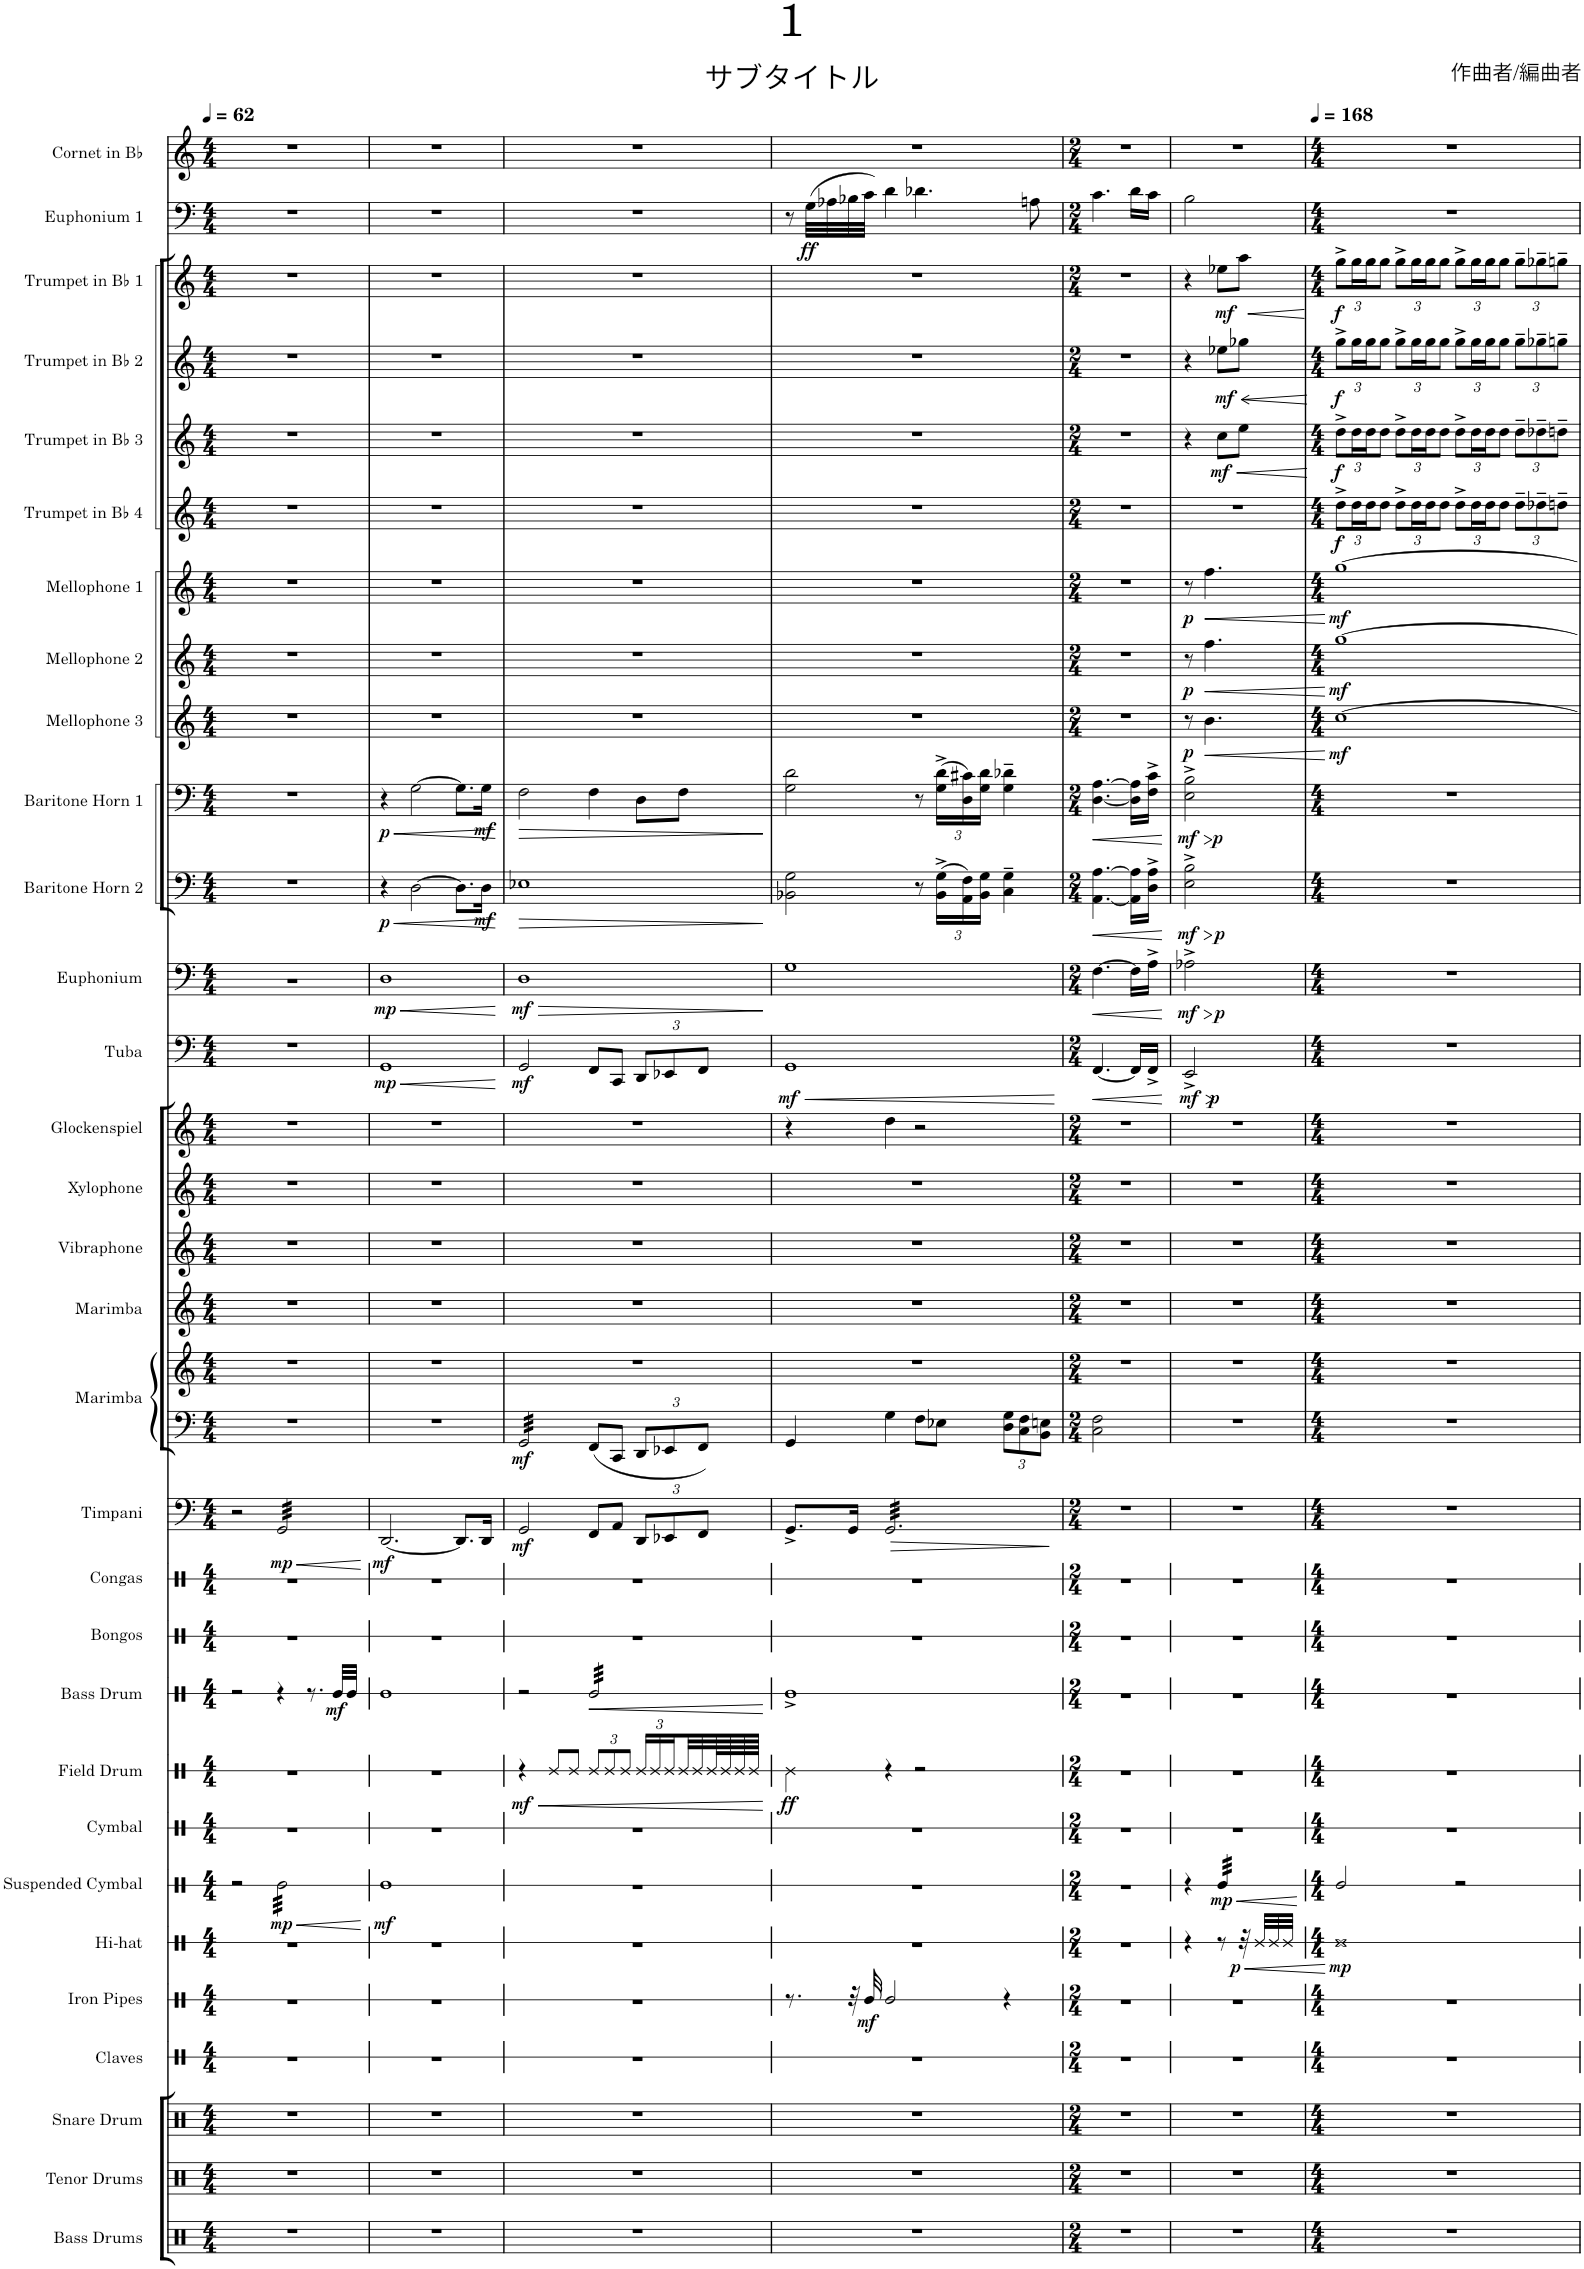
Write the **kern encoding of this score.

**kern	**kern	**kern	**kern	**kern	**dynam	**kern	**dynam	**kern	**dynam	**kern	**kern	**dynam	**kern	**dynam	**kern	**kern	**kern	**dynam	**kern	**kern	**dynam	**kern	**kern	**kern	**kern	**kern	**dynam	**kern	**dynam	**kern	**dynam	**kern	**dynam	**kern	**dynam	**kern	**dynam	**kern	**dynam	**kern	**dynam	**kern	**dynam	**kern	**dynam	**kern	**dynam	**kern	**dynam	**kern
*part31	*part30	*part29	*part28	*part27	*part27	*part26	*part26	*part25	*part25	*part24	*part23	*part23	*part22	*part22	*part21	*part20	*part19	*part19	*part18	*part18	*part18	*part17	*part16	*part15	*part14	*part13	*part13	*part12	*part12	*part11	*part11	*part10	*part10	*part9	*part9	*part8	*part8	*part7	*part7	*part6	*part6	*part5	*part5	*part4	*part4	*part3	*part3	*part2	*part2	*part1
*staff32	*staff31	*staff30	*staff29	*staff28	*staff28	*staff27	*staff27	*staff26	*staff26	*staff25	*staff24	*staff24	*staff23	*staff23	*staff22	*staff21	*staff20	*staff20	*staff19	*staff18	*staff18/19	*staff17	*staff16	*staff15	*staff14	*staff13	*staff13	*staff12	*staff12	*staff11	*staff11	*staff10	*staff10	*staff9	*staff9	*staff8	*staff8	*staff7	*staff7	*staff6	*staff6	*staff5	*staff5	*staff4	*staff4	*staff3	*staff3	*staff2	*staff2	*staff1
*I"Bass Drums	*I"Tenor Drums	*I"Snare Drum	*I"Claves	*I"Iron Pipes	*	*I"Hi-hat	*	*I"Suspended Cymbal	*	*I"Cymbal	*I"Field Drum	*	*I"Bass Drum	*	*I"Bongos	*I"Congas	*I"Timpani	*	*I"Marimba	*	*	*I"Marimba	*I"Vibraphone	*I"Xylophone	*I"Glockenspiel	*I"Tuba	*	*I"Euphonium	*	*I"Baritone Horn 2	*	*I"Baritone Horn 1	*	*I"Mellophone 3	*	*I"Mellophone 2	*	*I"Mellophone 1	*	*I"Trumpet in Bb 4	*	*I"Trumpet in Bb 3	*	*I"Trumpet in Bb 2	*	*I"Trumpet in Bb 1	*	*I"Euphonium 1	*	*I"Cornet in Bb
*I'B.D.	*I'T.D.	*I'S.D.	*I'Clv.	*I'Ir. Pi.	*	*I'Hi-hat	*	*I'Sus. Cym.	*	*I'Cym.	*I'Field Dr.	*	*I'BD	*	*I'Bon.	*I'Con.	*I'Timp.	*	*I'Mrm.	*	*	*I'Mrm.	*I'Vib.	*I'Xyl.	*I'Glock.	*I'Tba.	*	*I'Euph.	*	*I'Bar. Hn. 2	*	*I'Bar. Hn. 1	*	*I'Mello. 3	*	*I'Mello. 2	*	*I'Mello. 1	*	*I'Tpt. in Bb 4	*	*I'Tpt. in Bb 3	*	*I'Tpt. in Bb 2	*	*I'Tpt. in Bb 1	*	*I'Euph. 1	*	*I'Cnt. in Bb
*	*	*	*stria1	*stria1	*	*stria1	*	*stria1	*	*stria1	*stria1	*	*stria1	*	*stria1	*stria1	*	*	*	*	*	*	*	*	*	*	*	*	*	*	*	*	*	*	*	*	*	*	*	*	*	*	*	*	*	*	*	*	*	*
*clefX	*clefX	*clefX	*clefX	*clefX	*	*clefX	*	*clefX	*	*clefX	*clefX	*	*clefX	*	*clefX	*clefX	*clefF4	*	*clefF4	*clefG2	*	*clefG2	*clefG2	*clefG2	*clefG2	*clefF4	*	*clefF4	*	*clefF4	*	*clefF4	*	*clefG2	*	*clefG2	*	*clefG2	*	*clefG2	*	*clefG2	*	*clefG2	*	*clefG2	*	*clefF4	*	*clefG2
*	*	*	*	*	*	*	*	*	*	*	*	*	*	*	*	*	*	*	*	*	*	*	*	*Trd-7c-12	*Trd-14c-24	*	*	*	*	*Trd4c7	*	*Trd4c7	*	*Trd4c7	*	*Trd4c7	*	*Trd4c7	*	*Trd1c2	*	*Trd1c2	*	*Trd1c2	*	*Trd1c2	*	*	*	*Trd1c2
*k[]	*k[]	*k[]	*k[]	*k[]	*	*k[]	*	*k[]	*	*k[]	*k[]	*	*k[]	*	*k[]	*k[]	*k[]	*	*k[]	*k[]	*	*k[]	*k[]	*k[]	*k[]	*k[]	*	*k[]	*	*k[]	*	*k[]	*	*k[]	*	*k[]	*	*k[]	*	*k[]	*	*k[]	*	*k[]	*	*k[]	*	*k[]	*	*k[]
*M4/4	*M4/4	*M4/4	*M4/4	*M4/4	*	*M4/4	*	*M4/4	*	*M4/4	*M4/4	*	*M4/4	*	*M4/4	*M4/4	*M4/4	*	*M4/4	*M4/4	*	*M4/4	*M4/4	*M4/4	*M4/4	*M4/4	*	*M4/4	*	*M4/4	*	*M4/4	*	*M4/4	*	*M4/4	*	*M4/4	*	*M4/4	*	*M4/4	*	*M4/4	*	*M4/4	*	*M4/4	*	*M4/4
*MM62	*MM62	*MM62	*MM62	*MM62	*	*MM62	*	*MM62	*	*MM62	*MM62	*	*MM62	*	*MM62	*MM62	*MM62	*	*MM62	*MM62	*	*MM62	*MM62	*MM62	*MM62	*MM62	*	*MM62	*	*MM62	*	*MM62	*	*MM62	*	*MM62	*	*MM62	*	*MM62	*	*MM62	*	*MM62	*	*MM62	*	*MM62	*	*MM62
=1	=1	=1	=1	=1	=1	=1	=1	=1	=1	=1	=1	=1	=1	=1	=1	=1	=1	=1	=1	=1	=1	=1	=1	=1	=1	=1	=1	=1	=1	=1	=1	=1	=1	=1	=1	=1	=1	=1	=1	=1	=1	=1	=1	=1	=1	=1	=1	=1	=1	=1
1r	1r	1r	1r	1r	.	1r	.	2r	.	1r	1r	.	2r	.	1r	1r	2r	.	1r	1r	.	1r	1r	1r	1r	1r	.	1rBB	.	1r	.	1r	.	1r	.	1r	.	1r	.	1r	.	1r	.	1r	.	1r	.	1r	.	1r
!	!	!	!	!	!	!	!	!	!LO:HP:b	!	!	!	!	!	!	!	!	!LO:HP:b	!	!	!	!	!	!	!	!	!	!	!	!	!	!	!	!	!	!	!	!	!	!	!	!	!	!	!	!	!	!	!	!
!	!	!	!	!	!	!	!	!	!LO:DY:n=1:b	!	!	!	!	!	!	!	!	!LO:DY:n=1:b	!	!	!	!	!	!	!	!	!	!	!	!	!	!	!	!	!	!	!	!	!	!	!	!	!	!	!	!	!	!	!	!
*	*	*	*	*	*	*	*	*tremolo	*	*	*	*	*	*	*	*	*	*	*	*	*	*	*	*	*	*	*	*	*	*	*	*	*	*	*	*	*	*	*	*	*	*	*	*	*	*	*	*	*	*
*	*	*	*	*	*	*	*	*	*	*	*	*	*	*	*	*	*tremolo	*	*	*	*	*	*	*	*	*	*	*	*	*	*	*	*	*	*	*	*	*	*	*	*	*	*	*	*	*	*	*	*	*
.	.	.	.	.	.	.	.	32Re\LLL	< mp	.	.	.	4r	.	.	.	32GG/LLL	< mp	.	.	.	.	.	.	.	.	.	.	.	.	.	.	.	.	.	.	.	.	.	.	.	.	.	.	.	.	.	.	.	.
.	.	.	.	.	.	.	.	32Re\	.	.	.	.	.	.	.	.	32GG/	.	.	.	.	.	.	.	.	.	.	.	.	.	.	.	.	.	.	.	.	.	.	.	.	.	.	.	.	.	.	.	.	.
.	.	.	.	.	.	.	.	32Re\	.	.	.	.	.	.	.	.	32GG/	.	.	.	.	.	.	.	.	.	.	.	.	.	.	.	.	.	.	.	.	.	.	.	.	.	.	.	.	.	.	.	.	.
.	.	.	.	.	.	.	.	32Re\	.	.	.	.	.	.	.	.	32GG/	.	.	.	.	.	.	.	.	.	.	.	.	.	.	.	.	.	.	.	.	.	.	.	.	.	.	.	.	.	.	.	.	.
.	.	.	.	.	.	.	.	32Re\	.	.	.	.	.	.	.	.	32GG/	.	.	.	.	.	.	.	.	.	.	.	.	.	.	.	.	.	.	.	.	.	.	.	.	.	.	.	.	.	.	.	.	.
.	.	.	.	.	.	.	.	32Re\	.	.	.	.	.	.	.	.	32GG/	.	.	.	.	.	.	.	.	.	.	.	.	.	.	.	.	.	.	.	.	.	.	.	.	.	.	.	.	.	.	.	.	.
.	.	.	.	.	.	.	.	32Re\	.	.	.	.	.	.	.	.	32GG/	.	.	.	.	.	.	.	.	.	.	.	.	.	.	.	.	.	.	.	.	.	.	.	.	.	.	.	.	.	.	.	.	.
.	.	.	.	.	.	.	.	32Re\	.	.	.	.	.	.	.	.	32GG/	.	.	.	.	.	.	.	.	.	.	.	.	.	.	.	.	.	.	.	.	.	.	.	.	.	.	.	.	.	.	.	.	.
.	.	.	.	.	.	.	.	32Re\	.	.	.	.	8.r	.	.	.	32GG/	.	.	.	.	.	.	.	.	.	.	.	.	.	.	.	.	.	.	.	.	.	.	.	.	.	.	.	.	.	.	.	.	.
.	.	.	.	.	.	.	.	32Re\	.	.	.	.	.	.	.	.	32GG/	.	.	.	.	.	.	.	.	.	.	.	.	.	.	.	.	.	.	.	.	.	.	.	.	.	.	.	.	.	.	.	.	.
.	.	.	.	.	.	.	.	32Re\	.	.	.	.	.	.	.	.	32GG/	.	.	.	.	.	.	.	.	.	.	.	.	.	.	.	.	.	.	.	.	.	.	.	.	.	.	.	.	.	.	.	.	.
.	.	.	.	.	.	.	.	32Re\	.	.	.	.	.	.	.	.	32GG/	.	.	.	.	.	.	.	.	.	.	.	.	.	.	.	.	.	.	.	.	.	.	.	.	.	.	.	.	.	.	.	.	.
.	.	.	.	.	.	.	.	32Re\	.	.	.	.	.	.	.	.	32GG/	.	.	.	.	.	.	.	.	.	.	.	.	.	.	.	.	.	.	.	.	.	.	.	.	.	.	.	.	.	.	.	.	.
.	.	.	.	.	.	.	.	32Re\	.	.	.	.	.	.	.	.	32GG/	.	.	.	.	.	.	.	.	.	.	.	.	.	.	.	.	.	.	.	.	.	.	.	.	.	.	.	.	.	.	.	.	.
!	!	!	!	!	!	!	!	!	!	!	!	!	!	!LO:DY:b	!	!	!	!	!	!	!	!	!	!	!	!	!	!	!	!	!	!	!	!	!	!	!	!	!	!	!	!	!	!	!	!	!	!	!	!
.	.	.	.	.	.	.	.	32Re\	.	.	.	.	32Re/LLL	mf	.	.	32GG/	.	.	.	.	.	.	.	.	.	.	.	.	.	.	.	.	.	.	.	.	.	.	.	.	.	.	.	.	.	.	.	.	.
.	.	.	.	.	.	.	.	32Re\JJJ	.	.	.	.	32Re/JJJ	.	.	.	32GG/JJJ	.	.	.	.	.	.	.	.	.	.	.	.	.	.	.	.	.	.	.	.	.	.	.	.	.	.	.	.	.	.	.	.	.
*	*	*	*	*	*	*	*	*	*	*	*	*	*	*	*	*	*Xtremolo	*	*	*	*	*	*	*	*	*	*	*	*	*	*	*	*	*	*	*	*	*	*	*	*	*	*	*	*	*	*	*	*	*
*	*	*	*	*	*	*	*	*Xtremolo	*	*	*	*	*	*	*	*	*	*	*	*	*	*	*	*	*	*	*	*	*	*	*	*	*	*	*	*	*	*	*	*	*	*	*	*	*	*	*	*	*	*
.	.	.	.	.	.	.	.	.	[	.	.	.	.	.	.	.	.	[	.	.	.	.	.	.	.	.	.	.	.	.	.	.	.	.	.	.	.	.	.	.	.	.	.	.	.	.	.	.	.	.
=2	=2	=2	=2	=2	=2	=2	=2	=2	=2	=2	=2	=2	=2	=2	=2	=2	=2	=2	=2	=2	=2	=2	=2	=2	=2	=2	=2	=2	=2	=2	=2	=2	=2	=2	=2	=2	=2	=2	=2	=2	=2	=2	=2	=2	=2	=2	=2	=2	=2	=2
!	!	!	!	!	!	!	!	!	!LO:DY:b	!	!	!	!	!	!	!	!	!LO:DY:b	!	!	!	!	!	!	!	!	!LO:HP:b	!	!LO:HP:b	!	!LO:HP:b	!	!LO:HP:b	!	!	!	!	!	!	!	!	!	!	!	!	!	!	!	!	!
!	!	!	!	!	!	!	!	!	!	!	!	!	!	!	!	!	!	!	!	!	!	!	!	!	!	!	!LO:DY:n=1:b	!	!LO:DY:n=1:b	!	!LO:DY:n=1:b	!	!LO:DY:n=1:b	!	!	!	!	!	!	!	!	!	!	!	!	!	!	!	!	!
1r	1r	1r	1r	1r	.	1r	.	1Re	mf	1r	1r	.	1Re	.	1r	1r	[2.DD/	mf	1r	1r	.	1r	1r	1r	1r	1GG	< mp	1D	< mp	4r	< p	4r	< p	1r	.	1r	.	1r	.	1r	.	1r	.	1r	.	1r	.	1r	.	1r
.	.	.	.	.	.	.	.	.	.	.	.	.	.	.	.	.	.	.	.	.	.	.	.	.	.	.	.	.	.	[2D\	.	[2G\	.	.	.	.	.	.	.	.	.	.	.	.	.	.	.	.	.	.
.	.	.	.	.	.	.	.	.	.	.	.	.	.	.	.	.	8.DD/L]	.	.	.	.	.	.	.	.	.	.	.	.	8.D\L]	.	8.G\L]	.	.	.	.	.	.	.	.	.	.	.	.	.	.	.	.	.	.
!	!	!	!	!	!	!	!	!	!	!	!	!	!	!	!	!	!	!	!	!	!	!	!	!	!	!	!	!	!	!	!LO:DY:n=2:b	!	!LO:DY:n=2:b	!	!	!	!	!	!	!	!	!	!	!	!	!	!	!	!	!
.	.	.	.	.	.	.	.	.	.	.	.	.	.	.	.	.	16DD/Jk	.	.	.	.	.	.	.	.	.	.	.	.	16D\Jk	mf	16G\Jk	mf	.	.	.	.	.	.	.	.	.	.	.	.	.	.	.	.	.
.	.	.	.	.	.	.	.	.	.	.	.	.	.	.	.	.	.	.	.	.	.	.	.	.	.	.	[	.	[	.	[	.	[	.	.	.	.	.	.	.	.	.	.	.	.	.	.	.	.	.
=3	=3	=3	=3	=3	=3	=3	=3	=3	=3	=3	=3	=3	=3	=3	=3	=3	=3	=3	=3	=3	=3	=3	=3	=3	=3	=3	=3	=3	=3	=3	=3	=3	=3	=3	=3	=3	=3	=3	=3	=3	=3	=3	=3	=3	=3	=3	=3	=3	=3	=3
!	!	!	!	!	!	!	!	!	!	!	!	!LO:HP:b	!	!	!	!	!	!	!	!	!	!	!	!	!	!	!	!	!LO:HP:b	!	!LO:HP:b	!	!LO:HP:b	!	!	!	!	!	!	!	!	!	!	!	!	!	!	!	!	!
!	!	!	!	!	!	!	!	!	!	!	!	!LO:DY:n=1:b	!	!	!	!	!	!LO:DY:b	!	!	!LO:DY:b=2	!	!	!	!	!	!LO:DY:b	!	!LO:DY:n=1:b	!	!	!	!	!	!	!	!	!	!	!	!	!	!	!	!	!	!	!	!	!
*	*	*	*	*	*	*	*	*	*	*	*	*	*	*	*	*	*	*	*tremolo	*	*	*	*	*	*	*	*	*	*	*	*	*	*	*	*	*	*	*	*	*	*	*	*	*	*	*	*	*	*	*
1r	1r	1r	1r	1r	.	1r	.	1r	.	1r	4r	< mf	2r	.	1r	1r	2GG/	mf	32GG/LLL	1r	mf	1r	1r	1r	1r	2GG/	mf	1D	> mf	1E-X	>	2F\	>	1r	.	1r	.	1r	.	1r	.	1r	.	1r	.	1r	.	1r	.	1r
.	.	.	.	.	.	.	.	.	.	.	.	.	.	.	.	.	.	.	32GG/	.	.	.	.	.	.	.	.	.	.	.	.	.	.	.	.	.	.	.	.	.	.	.	.	.	.	.	.	.	.	.
.	.	.	.	.	.	.	.	.	.	.	.	.	.	.	.	.	.	.	32GG/	.	.	.	.	.	.	.	.	.	.	.	.	.	.	.	.	.	.	.	.	.	.	.	.	.	.	.	.	.	.	.
.	.	.	.	.	.	.	.	.	.	.	.	.	.	.	.	.	.	.	32GG/	.	.	.	.	.	.	.	.	.	.	.	.	.	.	.	.	.	.	.	.	.	.	.	.	.	.	.	.	.	.	.
.	.	.	.	.	.	.	.	.	.	.	.	.	.	.	.	.	.	.	32GG/	.	.	.	.	.	.	.	.	.	.	.	.	.	.	.	.	.	.	.	.	.	.	.	.	.	.	.	.	.	.	.
.	.	.	.	.	.	.	.	.	.	.	.	.	.	.	.	.	.	.	32GG/	.	.	.	.	.	.	.	.	.	.	.	.	.	.	.	.	.	.	.	.	.	.	.	.	.	.	.	.	.	.	.
.	.	.	.	.	.	.	.	.	.	.	.	.	.	.	.	.	.	.	32GG/	.	.	.	.	.	.	.	.	.	.	.	.	.	.	.	.	.	.	.	.	.	.	.	.	.	.	.	.	.	.	.
.	.	.	.	.	.	.	.	.	.	.	.	.	.	.	.	.	.	.	32GG/	.	.	.	.	.	.	.	.	.	.	.	.	.	.	.	.	.	.	.	.	.	.	.	.	.	.	.	.	.	.	.
.	.	.	.	.	.	.	.	.	.	.	8Re/L	.	.	.	.	.	.	.	32GG/	.	.	.	.	.	.	.	.	.	.	.	.	.	.	.	.	.	.	.	.	.	.	.	.	.	.	.	.	.	.	.
.	.	.	.	.	.	.	.	.	.	.	.	.	.	.	.	.	.	.	32GG/	.	.	.	.	.	.	.	.	.	.	.	.	.	.	.	.	.	.	.	.	.	.	.	.	.	.	.	.	.	.	.
.	.	.	.	.	.	.	.	.	.	.	.	.	.	.	.	.	.	.	32GG/	.	.	.	.	.	.	.	.	.	.	.	.	.	.	.	.	.	.	.	.	.	.	.	.	.	.	.	.	.	.	.
.	.	.	.	.	.	.	.	.	.	.	.	.	.	.	.	.	.	.	32GG/	.	.	.	.	.	.	.	.	.	.	.	.	.	.	.	.	.	.	.	.	.	.	.	.	.	.	.	.	.	.	.
.	.	.	.	.	.	.	.	.	.	.	8Re/J	.	.	.	.	.	.	.	32GG/	.	.	.	.	.	.	.	.	.	.	.	.	.	.	.	.	.	.	.	.	.	.	.	.	.	.	.	.	.	.	.
.	.	.	.	.	.	.	.	.	.	.	.	.	.	.	.	.	.	.	32GG/	.	.	.	.	.	.	.	.	.	.	.	.	.	.	.	.	.	.	.	.	.	.	.	.	.	.	.	.	.	.	.
.	.	.	.	.	.	.	.	.	.	.	.	.	.	.	.	.	.	.	32GG/	.	.	.	.	.	.	.	.	.	.	.	.	.	.	.	.	.	.	.	.	.	.	.	.	.	.	.	.	.	.	.
.	.	.	.	.	.	.	.	.	.	.	.	.	.	.	.	.	.	.	32GG/JJJ	.	.	.	.	.	.	.	.	.	.	.	.	.	.	.	.	.	.	.	.	.	.	.	.	.	.	.	.	.	.	.
*	*	*	*	*	*	*	*	*	*	*	*	*	*	*	*	*	*	*	*Xtremolo	*	*	*	*	*	*	*	*	*	*	*	*	*	*	*	*	*	*	*	*	*	*	*	*	*	*	*	*	*	*	*
*	*	*	*	*	*	*	*	*	*	*	*Xbrackettup	*	*	*	*	*	*	*	*	*	*	*	*	*	*	*	*	*	*	*	*	*	*	*	*	*	*	*	*	*	*	*	*	*	*	*	*	*	*	*
!	!	!	!	!	!	!	!	!	!	!	!	!	!	!LO:HP:b	!	!	!	!	!	!	!	!	!	!	!	!	!	!	!	!	!	!	!	!	!	!	!	!	!	!	!	!	!	!	!	!	!	!	!	!
*	*	*	*	*	*	*	*	*	*	*	*	*	*tremolo	*	*	*	*	*	*	*	*	*	*	*	*	*	*	*	*	*	*	*	*	*	*	*	*	*	*	*	*	*	*	*	*	*	*	*	*	*
.	.	.	.	.	.	.	.	.	.	.	12Re/L	.	32Re/LLL	<	.	.	8FF/L	.	8FF/L	.	.	.	.	.	.	8FF/L	.	.	.	.	.	4F\	.	.	.	.	.	.	.	.	.	.	.	.	.	.	.	.	.	.
.	.	.	.	.	.	.	.	.	.	.	.	.	32Re/	.	.	.	.	.	.	.	.	.	.	.	.	.	.	.	.	.	.	.	.	.	.	.	.	.	.	.	.	.	.	.	.	.	.	.	.	.
.	.	.	.	.	.	.	.	.	.	.	.	.	32Re/	.	.	.	.	.	.	.	.	.	.	.	.	.	.	.	.	.	.	.	.	.	.	.	.	.	.	.	.	.	.	.	.	.	.	.	.	.
.	.	.	.	.	.	.	.	.	.	.	12Re/	.	.	.	.	.	.	.	.	.	.	.	.	.	.	.	.	.	.	.	.	.	.	.	.	.	.	.	.	.	.	.	.	.	.	.	.	.	.	.
.	.	.	.	.	.	.	.	.	.	.	.	.	32Re/	.	.	.	.	.	.	.	.	.	.	.	.	.	.	.	.	.	.	.	.	.	.	.	.	.	.	.	.	.	.	.	.	.	.	.	.	.
.	.	.	.	.	.	.	.	.	.	.	.	.	32Re/	.	.	.	8AA/J	.	8CC/J	.	.	.	.	.	.	8CC/J	.	.	.	.	.	.	.	.	.	.	.	.	.	.	.	.	.	.	.	.	.	.	.	.
.	.	.	.	.	.	.	.	.	.	.	.	.	32Re/	.	.	.	.	.	.	.	.	.	.	.	.	.	.	.	.	.	.	.	.	.	.	.	.	.	.	.	.	.	.	.	.	.	.	.	.	.
.	.	.	.	.	.	.	.	.	.	.	12Re/J	.	.	.	.	.	.	.	.	.	.	.	.	.	.	.	.	.	.	.	.	.	.	.	.	.	.	.	.	.	.	.	.	.	.	.	.	.	.	.
.	.	.	.	.	.	.	.	.	.	.	.	.	32Re/	.	.	.	.	.	.	.	.	.	.	.	.	.	.	.	.	.	.	.	.	.	.	.	.	.	.	.	.	.	.	.	.	.	.	.	.	.
.	.	.	.	.	.	.	.	.	.	.	.	.	32Re/	.	.	.	.	.	.	.	.	.	.	.	.	.	.	.	.	.	.	.	.	.	.	.	.	.	.	.	.	.	.	.	.	.	.	.	.	.
*	*	*	*	*	*	*	*	*	*	*	*	*	*	*	*	*	*Xbrackettup	*	*Xbrackettup	*	*	*	*	*	*	*Xbrackettup	*	*	*	*	*	*	*	*	*	*	*	*	*	*	*	*	*	*	*	*	*	*	*	*
.	.	.	.	.	.	.	.	.	.	.	24Re/LL	.	32Re/	.	.	.	12DD/L	.	12DD/L	.	.	.	.	.	.	12DD/L	.	.	.	.	.	8D\L	.	.	.	.	.	.	.	.	.	.	.	.	.	.	.	.	.	.
.	.	.	.	.	.	.	.	.	.	.	.	.	32Re/	.	.	.	.	.	.	.	.	.	.	.	.	.	.	.	.	.	.	.	.	.	.	.	.	.	.	.	.	.	.	.	.	.	.	.	.	.
.	.	.	.	.	.	.	.	.	.	.	24Re/	.	.	.	.	.	.	.	.	.	.	.	.	.	.	.	.	.	.	.	.	.	.	.	.	.	.	.	.	.	.	.	.	.	.	.	.	.	.	.
.	.	.	.	.	.	.	.	.	.	.	.	.	32Re/	.	.	.	.	.	.	.	.	.	.	.	.	.	.	.	.	.	.	.	.	.	.	.	.	.	.	.	.	.	.	.	.	.	.	.	.	.
.	.	.	.	.	.	.	.	.	.	.	24Re/	.	.	.	.	.	12EE-X/	.	12EE-X/	.	.	.	.	.	.	12EE-X/	.	.	.	.	.	.	.	.	.	.	.	.	.	.	.	.	.	.	.	.	.	.	.	.
.	.	.	.	.	.	.	.	.	.	.	.	.	32Re/	.	.	.	.	.	.	.	.	.	.	.	.	.	.	.	.	.	.	.	.	.	.	.	.	.	.	.	.	.	.	.	.	.	.	.	.	.
.	.	.	.	.	.	.	.	.	.	.	32Re/L	.	32Re/	.	.	.	.	.	.	.	.	.	.	.	.	.	.	.	.	.	.	8F\J	.	.	.	.	.	.	.	.	.	.	.	.	.	.	.	.	.	.
.	.	.	.	.	.	.	.	.	.	.	32Re/	.	32Re/	.	.	.	.	.	.	.	.	.	.	.	.	.	.	.	.	.	.	.	.	.	.	.	.	.	.	.	.	.	.	.	.	.	.	.	.	.
.	.	.	.	.	.	.	.	.	.	.	.	.	.	.	.	.	12FF/J	.	12FF/J	.	.	.	.	.	.	12FF/J	.	.	.	.	.	.	.	.	.	.	.	.	.	.	.	.	.	.	.	.	.	.	.	.
.	.	.	.	.	.	.	.	.	.	.	64Re/L	.	32Re/	.	.	.	.	.	.	.	.	.	.	.	.	.	.	.	.	.	.	.	.	.	.	.	.	.	.	.	.	.	.	.	.	.	.	.	.	.
.	.	.	.	.	.	.	.	.	.	.	64Re/	.	.	.	.	.	.	.	.	.	.	.	.	.	.	.	.	.	.	.	.	.	.	.	.	.	.	.	.	.	.	.	.	.	.	.	.	.	.	.
.	.	.	.	.	.	.	.	.	.	.	64Re/	.	32Re/JJJ	.	.	.	.	.	.	.	.	.	.	.	.	.	.	.	.	.	.	.	.	.	.	.	.	.	.	.	.	.	.	.	.	.	.	.	.	.
*	*	*	*	*	*	*	*	*	*	*	*	*	*Xtremolo	*	*	*	*	*	*	*	*	*	*	*	*	*	*	*	*	*	*	*	*	*	*	*	*	*	*	*	*	*	*	*	*	*	*	*	*	*
.	.	.	.	.	.	.	.	.	.	.	64Re/JJJJ	.	.	.	.	.	.	.	.	.	.	.	.	.	.	.	.	.	.	.	.	.	.	.	.	.	.	.	.	.	.	.	.	.	.	.	.	.	.	.
.	.	.	.	.	.	.	.	.	.	.	.	[	.	[	.	.	.	.	.	.	.	.	.	.	.	.	.	.	]	.	]	.	]	.	.	.	.	.	.	.	.	.	.	.	.	.	.	.	.	.
=4	=4	=4	=4	=4	=4	=4	=4	=4	=4	=4	=4	=4	=4	=4	=4	=4	=4	=4	=4	=4	=4	=4	=4	=4	=4	=4	=4	=4	=4	=4	=4	=4	=4	=4	=4	=4	=4	=4	=4	=4	=4	=4	=4	=4	=4	=4	=4	=4	=4	=4
!	!	!	!	!	!	!	!	!	!	!	!	!LO:DY:b	!	!	!	!	!	!	!	!	!	!	!	!	!	!	!LO:HP:b	!	!	!	!	!	!	!	!	!	!	!	!	!	!	!	!	!	!	!	!	!	!	!
!	!	!	!	!	!	!	!	!	!	!	!	!	!	!	!	!	!	!	!	!	!	!	!	!	!	!	!LO:DY:n=1:b	!	!	!	!	!	!	!	!	!	!	!	!	!	!	!	!	!	!	!	!	!	!	!
1r	1r	1r	1r	8.r	.	1r	.	1r	.	1r	4Re\	ff	1Re^	.	1r	1r	8.GG^/L	.	4GG/	1r	.	1r	1r	1r	4r	1GG	< mf	1G	.	2BB-X\ 2G\	.	2G\ 2d\	.	1r	.	1r	.	1r	.	1r	.	1r	.	1r	.	1r	.	8r	.	1r
!	!	!	!	!	!	!	!	!	!	!	!	!	!	!	!	!	!	!	!	!	!	!	!	!	!	!	!	!	!	!	!	!	!	!	!	!	!	!	!	!	!	!	!	!	!	!	!	!	!LO:DY:b	!
.	.	.	.	.	.	.	.	.	.	.	.	.	.	.	.	.	.	.	.	.	.	.	.	.	.	.	.	.	.	.	.	.	.	.	.	.	.	.	.	.	.	.	.	.	.	.	.	(32G\LLL	ff	.
.	.	.	.	.	.	.	.	.	.	.	.	.	.	.	.	.	.	.	.	.	.	.	.	.	.	.	.	.	.	.	.	.	.	.	.	.	.	.	.	.	.	.	.	.	.	.	.	32A-X\	.	.
.	.	.	.	32r	.	.	.	.	.	.	.	.	.	.	.	.	16GG/Jk	.	.	.	.	.	.	.	.	.	.	.	.	.	.	.	.	.	.	.	.	.	.	.	.	.	.	.	.	.	.	32B-X\	.	.
!	!	!	!	!	!LO:DY:b	!	!	!	!	!	!	!	!	!	!	!	!	!	!	!	!	!	!	!	!	!	!	!	!	!	!	!	!	!	!	!	!	!	!	!	!	!	!	!	!	!	!	!	!	!
.	.	.	.	32Re/	mf	.	.	.	.	.	.	.	.	.	.	.	.	.	.	.	.	.	.	.	.	.	.	.	.	.	.	.	.	.	.	.	.	.	.	.	.	.	.	.	.	.	.	32c\JJJ)	.	.
!	!	!	!	!	!	!	!	!	!	!	!	!	!	!	!	!	!	!LO:HP:b	!	!	!	!	!	!	!	!	!	!	!	!	!	!	!	!	!	!	!	!	!	!	!	!	!	!	!	!	!	!	!	!
*	*	*	*	*	*	*	*	*	*	*	*	*	*	*	*	*	*tremolo	*	*	*	*	*	*	*	*	*	*	*	*	*	*	*	*	*	*	*	*	*	*	*	*	*	*	*	*	*	*	*	*	*
.	.	.	.	2Re/	.	.	.	.	.	.	4r	.	.	.	.	.	32GG/LLL	>	4G\	.	.	.	.	.	4dd\	.	.	.	.	.	.	.	.	.	.	.	.	.	.	.	.	.	.	.	.	.	.	4d\	.	.
.	.	.	.	.	.	.	.	.	.	.	.	.	.	.	.	.	32GG/	.	.	.	.	.	.	.	.	.	.	.	.	.	.	.	.	.	.	.	.	.	.	.	.	.	.	.	.	.	.	.	.	.
.	.	.	.	.	.	.	.	.	.	.	.	.	.	.	.	.	32GG/	.	.	.	.	.	.	.	.	.	.	.	.	.	.	.	.	.	.	.	.	.	.	.	.	.	.	.	.	.	.	.	.	.
.	.	.	.	.	.	.	.	.	.	.	.	.	.	.	.	.	32GG/	.	.	.	.	.	.	.	.	.	.	.	.	.	.	.	.	.	.	.	.	.	.	.	.	.	.	.	.	.	.	.	.	.
.	.	.	.	.	.	.	.	.	.	.	.	.	.	.	.	.	32GG/	.	.	.	.	.	.	.	.	.	.	.	.	.	.	.	.	.	.	.	.	.	.	.	.	.	.	.	.	.	.	.	.	.
.	.	.	.	.	.	.	.	.	.	.	.	.	.	.	.	.	32GG/	.	.	.	.	.	.	.	.	.	.	.	.	.	.	.	.	.	.	.	.	.	.	.	.	.	.	.	.	.	.	.	.	.
.	.	.	.	.	.	.	.	.	.	.	.	.	.	.	.	.	32GG/	.	.	.	.	.	.	.	.	.	.	.	.	.	.	.	.	.	.	.	.	.	.	.	.	.	.	.	.	.	.	.	.	.
.	.	.	.	.	.	.	.	.	.	.	.	.	.	.	.	.	32GG/	.	.	.	.	.	.	.	.	.	.	.	.	.	.	.	.	.	.	.	.	.	.	.	.	.	.	.	.	.	.	.	.	.
.	.	.	.	.	.	.	.	.	.	.	2r	.	.	.	.	.	32GG/	.	8F\L	.	.	.	.	.	2r	.	.	.	.	8r	.	8r	.	.	.	.	.	.	.	.	.	.	.	.	.	.	.	4.d-X\	.	.
.	.	.	.	.	.	.	.	.	.	.	.	.	.	.	.	.	32GG/	.	.	.	.	.	.	.	.	.	.	.	.	.	.	.	.	.	.	.	.	.	.	.	.	.	.	.	.	.	.	.	.	.
.	.	.	.	.	.	.	.	.	.	.	.	.	.	.	.	.	32GG/	.	.	.	.	.	.	.	.	.	.	.	.	.	.	.	.	.	.	.	.	.	.	.	.	.	.	.	.	.	.	.	.	.
.	.	.	.	.	.	.	.	.	.	.	.	.	.	.	.	.	32GG/	.	.	.	.	.	.	.	.	.	.	.	.	.	.	.	.	.	.	.	.	.	.	.	.	.	.	.	.	.	.	.	.	.
*	*	*	*	*	*	*	*	*	*	*	*	*	*	*	*	*	*	*	*	*	*	*	*	*	*	*	*	*	*	*Xbrackettup	*	*Xbrackettup	*	*	*	*	*	*	*	*	*	*	*	*	*	*	*	*	*	*
.	.	.	.	.	.	.	.	.	.	.	.	.	.	.	.	.	32GG/	.	8E-X\J	.	.	.	.	.	.	.	.	.	.	(24BB-\^ 24G\^LL	.	(24G\^ 24d\^LL	.	.	.	.	.	.	.	.	.	.	.	.	.	.	.	.	.	.
.	.	.	.	.	.	.	.	.	.	.	.	.	.	.	.	.	32GG/	.	.	.	.	.	.	.	.	.	.	.	.	.	.	.	.	.	.	.	.	.	.	.	.	.	.	.	.	.	.	.	.	.
.	.	.	.	.	.	.	.	.	.	.	.	.	.	.	.	.	.	.	.	.	.	.	.	.	.	.	.	.	.	24AA\ 24F\)	.	24D\ 24c#X\)	.	.	.	.	.	.	.	.	.	.	.	.	.	.	.	.	.	.
.	.	.	.	.	.	.	.	.	.	.	.	.	.	.	.	.	32GG/	.	.	.	.	.	.	.	.	.	.	.	.	.	.	.	.	.	.	.	.	.	.	.	.	.	.	.	.	.	.	.	.	.
.	.	.	.	.	.	.	.	.	.	.	.	.	.	.	.	.	.	.	.	.	.	.	.	.	.	.	.	.	.	24BB-\ 24G\JJ	.	24G\ 24d\JJ	.	.	.	.	.	.	.	.	.	.	.	.	.	.	.	.	.	.
.	.	.	.	.	.	.	.	.	.	.	.	.	.	.	.	.	32GG/	.	.	.	.	.	.	.	.	.	.	.	.	.	.	.	.	.	.	.	.	.	.	.	.	.	.	.	.	.	.	.	.	.
.	.	.	.	4r	.	.	.	.	.	.	.	.	.	.	.	.	32GG/	.	12D\ 12G\L	.	.	.	.	.	.	.	.	.	.	4C\~ 4G\~	.	4G\~ 4d-X\~	.	.	.	.	.	.	.	.	.	.	.	.	.	.	.	.	.	.
.	.	.	.	.	.	.	.	.	.	.	.	.	.	.	.	.	32GG/	.	.	.	.	.	.	.	.	.	.	.	.	.	.	.	.	.	.	.	.	.	.	.	.	.	.	.	.	.	.	.	.	.
.	.	.	.	.	.	.	.	.	.	.	.	.	.	.	.	.	32GG/	.	.	.	.	.	.	.	.	.	.	.	.	.	.	.	.	.	.	.	.	.	.	.	.	.	.	.	.	.	.	.	.	.
.	.	.	.	.	.	.	.	.	.	.	.	.	.	.	.	.	.	.	12C\ 12F\	.	.	.	.	.	.	.	.	.	.	.	.	.	.	.	.	.	.	.	.	.	.	.	.	.	.	.	.	.	.	.
.	.	.	.	.	.	.	.	.	.	.	.	.	.	.	.	.	32GG/	.	.	.	.	.	.	.	.	.	.	.	.	.	.	.	.	.	.	.	.	.	.	.	.	.	.	.	.	.	.	.	.	.
.	.	.	.	.	.	.	.	.	.	.	.	.	.	.	.	.	32GG/	.	.	.	.	.	.	.	.	.	.	.	.	.	.	.	.	.	.	.	.	.	.	.	.	.	.	.	.	.	.	8An\	.	.
.	.	.	.	.	.	.	.	.	.	.	.	.	.	.	.	.	32GG/	.	.	.	.	.	.	.	.	.	.	.	.	.	.	.	.	.	.	.	.	.	.	.	.	.	.	.	.	.	.	.	.	.
.	.	.	.	.	.	.	.	.	.	.	.	.	.	.	.	.	.	.	12BB\ 12En\J	.	.	.	.	.	.	.	.	.	.	.	.	.	.	.	.	.	.	.	.	.	.	.	.	.	.	.	.	.	.	.
.	.	.	.	.	.	.	.	.	.	.	.	.	.	.	.	.	32GG/	.	.	.	.	.	.	.	.	.	.	.	.	.	.	.	.	.	.	.	.	.	.	.	.	.	.	.	.	.	.	.	.	.
.	.	.	.	.	.	.	.	.	.	.	.	.	.	.	.	.	32GG/JJJ	.	.	.	.	.	.	.	.	.	.	.	.	.	.	.	.	.	.	.	.	.	.	.	.	.	.	.	.	.	.	.	.	.
*	*	*	*	*	*	*	*	*	*	*	*	*	*	*	*	*	*Xtremolo	*	*	*	*	*	*	*	*	*	*	*	*	*	*	*	*	*	*	*	*	*	*	*	*	*	*	*	*	*	*	*	*	*
.	.	.	.	.	.	.	.	.	.	.	.	.	.	.	.	.	.	]	.	.	.	.	.	.	.	.	[	.	.	.	.	.	.	.	.	.	.	.	.	.	.	.	.	.	.	.	.	.	.	.
=5	=5	=5	=5	=5	=5	=5	=5	=5	=5	=5	=5	=5	=5	=5	=5	=5	=5	=5	=5	=5	=5	=5	=5	=5	=5	=5	=5	=5	=5	=5	=5	=5	=5	=5	=5	=5	=5	=5	=5	=5	=5	=5	=5	=5	=5	=5	=5	=5	=5	=5
*M2/4	*M2/4	*M2/4	*M2/4	*M2/4	*	*M2/4	*	*M2/4	*	*M2/4	*M2/4	*	*M2/4	*	*M2/4	*M2/4	*M2/4	*	*M2/4	*M2/4	*	*M2/4	*M2/4	*M2/4	*M2/4	*M2/4	*	*M2/4	*	*M2/4	*	*M2/4	*	*M2/4	*	*M2/4	*	*M2/4	*	*M2/4	*	*M2/4	*	*M2/4	*	*M2/4	*	*M2/4	*	*M2/4
!	!	!	!	!	!	!	!	!	!	!	!	!	!	!	!	!	!	!	!	!	!	!	!	!	!	!	!LO:HP:b	!	!LO:HP:b	!	!LO:HP:b	!	!LO:HP:b	!	!	!	!	!	!	!	!	!	!	!	!	!	!	!	!	!
2r	2r	2r	2r	2r	.	2r	.	2r	.	2r	2r	.	2r	.	2r	2r	2r	.	2C\ 2F\	2r	.	2r	2r	2r	2r	[4.FF/	<	[4.F\	<	[4.AA\ [4.A\	<	[4.D\ [4.A\	<	2r	.	2r	.	2r	.	2r	.	2r	.	2r	.	2r	.	4.c\	.	2r
.	.	.	.	.	.	.	.	.	.	.	.	.	.	.	.	.	.	.	.	.	.	.	.	.	.	16FF/LL]	.	16F\LL]	.	16AA\] 16A\]LL	.	16D\] 16A\]LL	.	.	.	.	.	.	.	.	.	.	.	.	.	.	.	16d\LL	.	.
.	.	.	.	.	.	.	.	.	.	.	.	.	.	.	.	.	.	.	.	.	.	.	.	.	.	16FF^/JJ	.	16A^\JJ	.	16D\^ 16A\^JJ	.	16F\^ 16c\^JJ	.	.	.	.	.	.	.	.	.	.	.	.	.	.	.	16c\JJ	.	.
.	.	.	.	.	.	.	.	.	.	.	.	.	.	.	.	.	.	.	.	.	.	.	.	.	.	.	[	.	[	.	[	.	[	.	.	.	.	.	.	.	.	.	.	.	.	.	.	.	.	.
=6	=6	=6	=6	=6	=6	=6	=6	=6	=6	=6	=6	=6	=6	=6	=6	=6	=6	=6	=6	=6	=6	=6	=6	=6	=6	=6	=6	=6	=6	=6	=6	=6	=6	=6	=6	=6	=6	=6	=6	=6	=6	=6	=6	=6	=6	=6	=6	=6	=6	=6
!	!	!	!	!	!	!	!	!	!	!	!	!	!	!	!	!	!	!	!	!	!	!	!	!	!	!	!LO:HP:b	!	!LO:HP:b	!	!LO:HP:b	!	!LO:HP:b	!	!	!	!	!	!	!	!	!	!	!	!	!	!	!	!	!
!	!	!	!	!	!	!	!	!	!	!	!	!	!	!	!	!	!	!	!	!	!	!	!	!	!	!	!LO:DY:n=1:b	!	!LO:DY:n=1:b	!	!LO:DY:n=1:b	!	!LO:DY:n=1:b	!	!LO:DY:b	!	!LO:DY:b	!	!LO:DY:b	!	!	!	!	!	!	!	!	!	!	!
*	*	*	*	*	*	*	*	*	*	*	*	*	*	*	*	*	*	*	*	*	*	*	*	*	*	*^	*	*^	*	*^	*	*^	*	*	*	*	*	*	*	*	*	*	*	*	*	*	*	*	*	*
2r	2r	2r	2r	2r	.	4r	.	4r	.	2r	2r	.	2r	.	2r	2r	2r	.	2r	2r	.	2r	2r	2r	2r	2EE^/	4ryy	> mf	2A-X^\	4ryy	> mf	2E\^ 2B\^	4ryy	> mf	2E\^ 2B\^	4ryy	> mf	8r	p	8r	p	8r	p	2r	.	4r	.	4r	.	4r	.	2B\	.	2r
!	!	!	!	!	!	!	!	!	!	!	!	!	!	!	!	!	!	!	!	!	!	!	!	!	!	!	!	!	!	!	!	!	!	!	!	!	!	!	!LO:HP:b	!	!LO:HP:b	!	!LO:HP:b	!	!	!	!	!	!	!	!	!	!	!
.	.	.	.	.	.	.	.	.	.	.	.	.	.	.	.	.	.	.	.	.	.	.	.	.	.	.	.	.	.	.	.	.	.	.	.	.	.	4.b\	<	4.ff\	<	4.ff\	<	.	.	.	.	.	.	.	.	.	.	.
!	!	!	!	!	!	!	!	!	!LO:HP:b	!	!	!	!	!	!	!	!	!	!	!	!	!	!	!	!	!	!	!	!	!	!	!	!	!	!	!	!	!	!	!	!	!	!	!	!	!	!LO:HP:b	!	!LO:HP:b	!	!LO:HP:b	!	!	!
!	!	!	!	!	!	!	!	!	!LO:DY:n=1:b	!	!	!	!	!	!	!	!	!	!	!	!	!	!	!	!	!	!	!LO:DY:n=2:b	!	!	!LO:DY:n=2:b	!	!	!LO:DY:n=2:b	!	!	!LO:DY:n=2:b	!	!	!	!	!	!	!	!	!	!LO:DY:n=1:b	!	!LO:DY:n=1:b	!	!LO:DY:n=1:b	!	!	!
*	*	*	*	*	*	*	*	*tremolo	*	*	*	*	*	*	*	*	*	*	*	*	*	*	*	*	*	*	*	*	*	*	*	*	*	*	*	*	*	*	*	*	*	*	*	*	*	*	*	*	*	*	*	*	*	*
.	.	.	.	.	.	8r	.	32Re/LLL	< mp	.	.	.	.	.	.	.	.	.	.	.	.	.	.	.	.	.	4ryy	p	.	4ryy	p	.	4ryy	p	.	4ryy	p	.	.	.	.	.	.	.	.	8cc\L	< mf	8ee-X\L	< mf	8ee-X\L	< mf	.	.	.
.	.	.	.	.	.	.	.	32Re/	.	.	.	.	.	.	.	.	.	.	.	.	.	.	.	.	.	.	.	.	.	.	.	.	.	.	.	.	.	.	.	.	.	.	.	.	.	.	.	.	.	.	.	.	.	.
.	.	.	.	.	.	.	.	32Re/	.	.	.	.	.	.	.	.	.	.	.	.	.	.	.	.	.	.	.	.	.	.	.	.	.	.	.	.	.	.	.	.	.	.	.	.	.	.	.	.	.	.	.	.	.	.
.	.	.	.	.	.	.	.	32Re/	.	.	.	.	.	.	.	.	.	.	.	.	.	.	.	.	.	.	.	.	.	.	.	.	.	.	.	.	.	.	.	.	.	.	.	.	.	.	.	.	.	.	.	.	.	.
!	!	!	!	!	!	!	!LO:HP:b	!	!	!	!	!	!	!	!	!	!	!	!	!	!	!	!	!	!	!	!	!	!	!	!	!	!	!	!	!	!	!	!	!	!	!	!	!	!	!	!	!	!LO:HP:n=1:b	!	!	!	!	!
!	!	!	!	!	!	!	!LO:DY:n=1:b	!	!	!	!	!	!	!	!	!	!	!	!	!	!	!	!	!	!	!	!	!	!	!	!	!	!	!	!	!	!	!	!	!	!	!	!	!	!	!	!	!	!	!	!	!	!	!
.	.	.	.	.	.	32r	< p	32Re/	.	.	.	.	.	.	.	.	.	.	.	.	.	.	.	.	.	.	.	.	.	.	.	.	.	.	.	.	.	.	.	.	.	.	.	.	.	8ee\J	.	8gg-X\J	[ <	8aa\J	.	.	.	.
.	.	.	.	.	.	32Re/LLL	.	32Re/	.	.	.	.	.	.	.	.	.	.	.	.	.	.	.	.	.	.	.	.	.	.	.	.	.	.	.	.	.	.	.	.	.	.	.	.	.	.	.	.	.	.	.	.	.	.
.	.	.	.	.	.	32Re/	.	32Re/	.	.	.	.	.	.	.	.	.	.	.	.	.	.	.	.	.	.	.	.	.	.	.	.	.	.	.	.	.	.	.	.	.	.	.	.	.	.	.	.	.	.	.	.	.	.
.	.	.	.	.	.	32Re/JJJ	.	32Re/JJJ	.	.	.	.	.	.	.	.	.	.	.	.	.	.	.	.	.	.	.	.	.	.	.	.	.	.	.	.	.	.	.	.	.	.	.	.	.	.	.	.	.	.	.	.	.	.
*	*	*	*	*	*	*	*	*Xtremolo	*	*	*	*	*	*	*	*	*	*	*	*	*	*	*	*	*	*	*	*	*	*	*	*	*	*	*	*	*	*	*	*	*	*	*	*	*	*	*	*	*	*	*	*	*	*
.	.	.	.	.	.	.	[	.	[	.	.	.	.	.	.	.	.	.	.	.	.	.	.	.	.	.	.	]	.	.	]	.	.	]	.	.	]	.	[	.	[	.	[	.	.	.	[	.	[	.	[	.	.	.
*	*	*	*	*	*	*	*	*	*	*	*	*	*	*	*	*	*	*	*	*	*	*	*	*	*	*v	*v	*	*	*	*	*v	*v	*	*v	*v	*	*	*	*	*	*	*	*	*	*	*	*	*	*	*	*	*	*
*	*	*	*	*	*	*	*	*	*	*	*	*	*	*	*	*	*	*	*	*	*	*	*	*	*	*	*	*v	*v	*	*	*	*	*	*	*	*	*	*	*	*	*	*	*	*	*	*	*	*	*	*
=7	=7	=7	=7	=7	=7	=7	=7	=7	=7	=7	=7	=7	=7	=7	=7	=7	=7	=7	=7	=7	=7	=7	=7	=7	=7	=7	=7	=7	=7	=7	=7	=7	=7	=7	=7	=7	=7	=7	=7	=7	=7	=7	=7	=7	=7	=7	=7	=7	=7	=7
*M4/4	*M4/4	*M4/4	*M4/4	*M4/4	*	*M4/4	*	*M4/4	*	*M4/4	*M4/4	*	*M4/4	*	*M4/4	*M4/4	*M4/4	*	*M4/4	*M4/4	*	*M4/4	*M4/4	*M4/4	*M4/4	*M4/4	*	*M4/4	*	*M4/4	*	*M4/4	*	*M4/4	*	*M4/4	*	*M4/4	*	*M4/4	*	*M4/4	*	*M4/4	*	*M4/4	*	*M4/4	*	*M4/4
*	*	*	*	*	*	*	*	*	*	*	*	*	*	*	*	*	*	*	*	*	*	*	*	*	*	*	*	*	*	*	*	*	*	*	*	*	*	*	*	*Xbrackettup	*	*Xbrackettup	*	*Xbrackettup	*	*Xbrackettup	*	*	*	*
*	*	*	*	*	*	*	*	*	*	*	*	*	*	*	*	*	*	*	*	*	*	*	*	*	*	*	*	*	*	*	*	*	*	*	*	*	*	*	*	*	*	*	*	*	*	*	*	*	*	*MM168
*	*	*	*	*	*	*	*	*	*	*	*	*	*	*	*	*	*	*	*	*	*	*	*	*	*	*^	*	*^	*	*^	*	*^	*	*	*	*	*	*	*	*	*	*	*	*	*	*	*	*	*	*
!	!	!	!	!	!	!	!LO:DY:b	!	!	!	!	!	!	!	!	!	!	!	!	!	!	!	!	!	!	!	!	!	!	!	!	!	!	!	!	!	!	!	!LO:DY:b	!	!LO:DY:b	!	!LO:DY:b	!	!LO:DY:b	!	!LO:DY:b	!	!LO:DY:b	!	!LO:DY:b	!	!	!
*	*	*	*	*	*	*	*	*	*	*	*	*	*	*	*	*	*	*	*	*	*	*	*	*	*	*v	*v	*	*	*	*	*v	*v	*	*v	*v	*	*	*	*	*	*	*	*	*	*	*	*	*	*	*	*	*	*
*	*	*	*	*	*	*	*	*	*	*	*	*	*	*	*	*	*	*	*	*	*	*	*	*	*	*	*	*v	*v	*	*	*	*	*	*	*	*	*	*	*	*	*	*	*	*	*	*	*	*	*	*
1r	1r	1r	1r	1r	.	1Re	mp	2Re/	.	1r	1r	.	1r	.	1r	1r	1r	.	1r	1r	.	1r	1r	1r	1r	1r	.	1r	.	1r	.	1r	.	[1cc	mf	[1gg	mf	[1gg	mf	12dd^\L	f	12dd^\L	f	12gg^\L	f	12gg^\L	f	1r	.	1r
.	.	.	.	.	.	.	.	.	.	.	.	.	.	.	.	.	.	.	.	.	.	.	.	.	.	.	.	.	.	.	.	.	.	.	.	.	.	.	.	24dd\L	.	24dd\L	.	24gg\L	.	24gg\L	.	.	.	.
.	.	.	.	.	.	.	.	.	.	.	.	.	.	.	.	.	.	.	.	.	.	.	.	.	.	.	.	.	.	.	.	.	.	.	.	.	.	.	.	24dd\J	.	24dd\J	.	24gg\J	.	24gg\J	.	.	.	.
.	.	.	.	.	.	.	.	.	.	.	.	.	.	.	.	.	.	.	.	.	.	.	.	.	.	.	.	.	.	.	.	.	.	.	.	.	.	.	.	12dd\J	.	12dd\J	.	12gg\J	.	12gg\J	.	.	.	.
.	.	.	.	.	.	.	.	.	.	.	.	.	.	.	.	.	.	.	.	.	.	.	.	.	.	.	.	.	.	.	.	.	.	.	.	.	.	.	.	12dd^\L	.	12dd^\L	.	12gg^\L	.	12gg^\L	.	.	.	.
.	.	.	.	.	.	.	.	.	.	.	.	.	.	.	.	.	.	.	.	.	.	.	.	.	.	.	.	.	.	.	.	.	.	.	.	.	.	.	.	24dd\L	.	24dd\L	.	24gg\L	.	24gg\L	.	.	.	.
.	.	.	.	.	.	.	.	.	.	.	.	.	.	.	.	.	.	.	.	.	.	.	.	.	.	.	.	.	.	.	.	.	.	.	.	.	.	.	.	24dd\J	.	24dd\J	.	24gg\J	.	24gg\J	.	.	.	.
.	.	.	.	.	.	.	.	.	.	.	.	.	.	.	.	.	.	.	.	.	.	.	.	.	.	.	.	.	.	.	.	.	.	.	.	.	.	.	.	12dd\J	.	12dd\J	.	12gg\J	.	12gg\J	.	.	.	.
.	.	.	.	.	.	.	.	2r	.	.	.	.	.	.	.	.	.	.	.	.	.	.	.	.	.	.	.	.	.	.	.	.	.	.	.	.	.	.	.	12dd^\L	.	12dd^\L	.	12gg^\L	.	12gg^\L	.	.	.	.
.	.	.	.	.	.	.	.	.	.	.	.	.	.	.	.	.	.	.	.	.	.	.	.	.	.	.	.	.	.	.	.	.	.	.	.	.	.	.	.	24dd\L	.	24dd\L	.	24gg\L	.	24gg\L	.	.	.	.
.	.	.	.	.	.	.	.	.	.	.	.	.	.	.	.	.	.	.	.	.	.	.	.	.	.	.	.	.	.	.	.	.	.	.	.	.	.	.	.	24dd\J	.	24dd\J	.	24gg\J	.	24gg\J	.	.	.	.
.	.	.	.	.	.	.	.	.	.	.	.	.	.	.	.	.	.	.	.	.	.	.	.	.	.	.	.	.	.	.	.	.	.	.	.	.	.	.	.	12dd\J	.	12dd\J	.	12gg\J	.	12gg\J	.	.	.	.
.	.	.	.	.	.	.	.	.	.	.	.	.	.	.	.	.	.	.	.	.	.	.	.	.	.	.	.	.	.	.	.	.	.	.	.	.	.	.	.	12dd~\L	.	12dd~\L	.	12gg~\L	.	12gg~\L	.	.	.	.
.	.	.	.	.	.	.	.	.	.	.	.	.	.	.	.	.	.	.	.	.	.	.	.	.	.	.	.	.	.	.	.	.	.	.	.	.	.	.	.	12dd-X~\	.	12dd-X~\	.	12gg-X~\	.	12gg-X~\	.	.	.	.
.	.	.	.	.	.	.	.	.	.	.	.	.	.	.	.	.	.	.	.	.	.	.	.	.	.	.	.	.	.	.	.	.	.	.	.	.	.	.	.	12ddn~\J	.	12ddn~\J	.	12ggn~\J	.	12ggn~\J	.	.	.	.
=	=	=	=	=	=	=	=	=	=	=	=	=	=	=	=	=	=	=	=	=	=	=	=	=	=	=	=	=	=	=	=	=	=	=	=	=	=	=	=	=	=	=	=	=	=	=	=	=	=	=
*-	*-	*-	*-	*-	*-	*-	*-	*-	*-	*-	*-	*-	*-	*-	*-	*-	*-	*-	*-	*-	*-	*-	*-	*-	*-	*-	*-	*-	*-	*-	*-	*-	*-	*-	*-	*-	*-	*-	*-	*-	*-	*-	*-	*-	*-	*-	*-	*-	*-	*-
